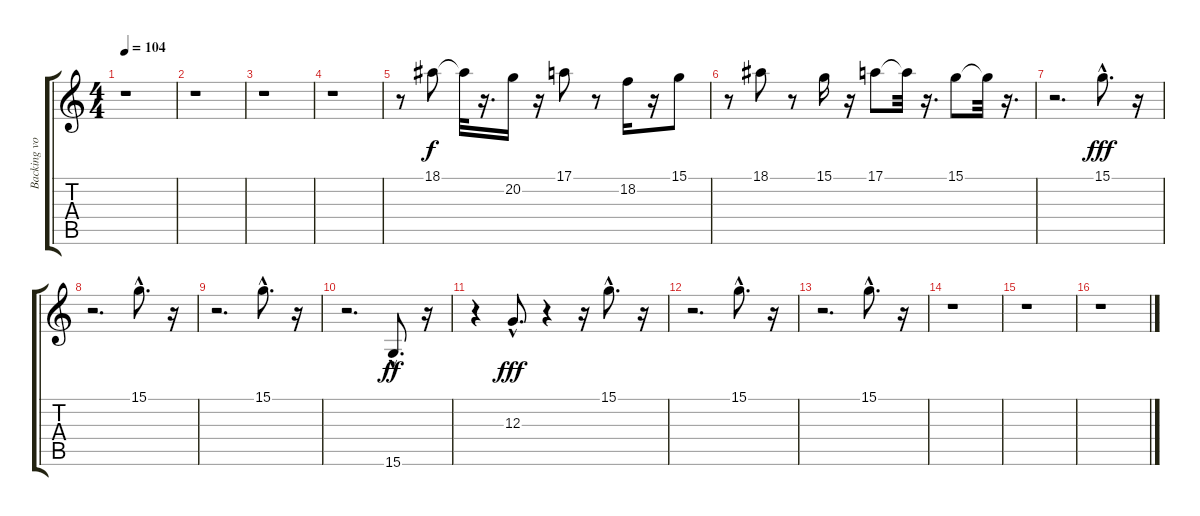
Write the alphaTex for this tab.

\track ("Backing vocal + Beep!" "Backing vo") {instrument voiceoohs}
\staff {score tabs}
\tuning (E4 B3 G3 D3 A2 E2) {hide}
\ts (4 4)
\tempo 104
\clef g2
\ks c
r.1{dy f instrument voiceoohs} |
r.1 |
r.1 |
r.1 |
r.8 18.1.8 18.1{t}.32 r.16{d} 20.2.16 r.16 17.1.8 r.8 18.2.16 r.16 15.1.8 |
r.8 18.1.8 r.8 15.1.16 r.16 17.1.8 17.1{t}.32 r.16{d} 15.1.8 15.1{t}.32 r.16{d} |
r.2{d volume 11 instrument lead2sawtooth} 15.1{hac}.8{d dy fff} r.16 |
r.2{d} 15.1{hac}.8{d} r.16 |
r.2{d} 15.1{hac}.8{d} r.16 |
r.2{d} 15.6{hac}.8{d dy ff} r.16 |
r.4 12.3{hac}.8{d dy fff} r.4 r.16 15.1{hac}.8{d} r.16 |
r.2{d} 15.1{hac}.8{d} r.16 |
r.2{d} 15.1{hac}.8{d} r.16 |
r.1{volume 12 instrument voiceoohs} |
r.1 |
r.1
